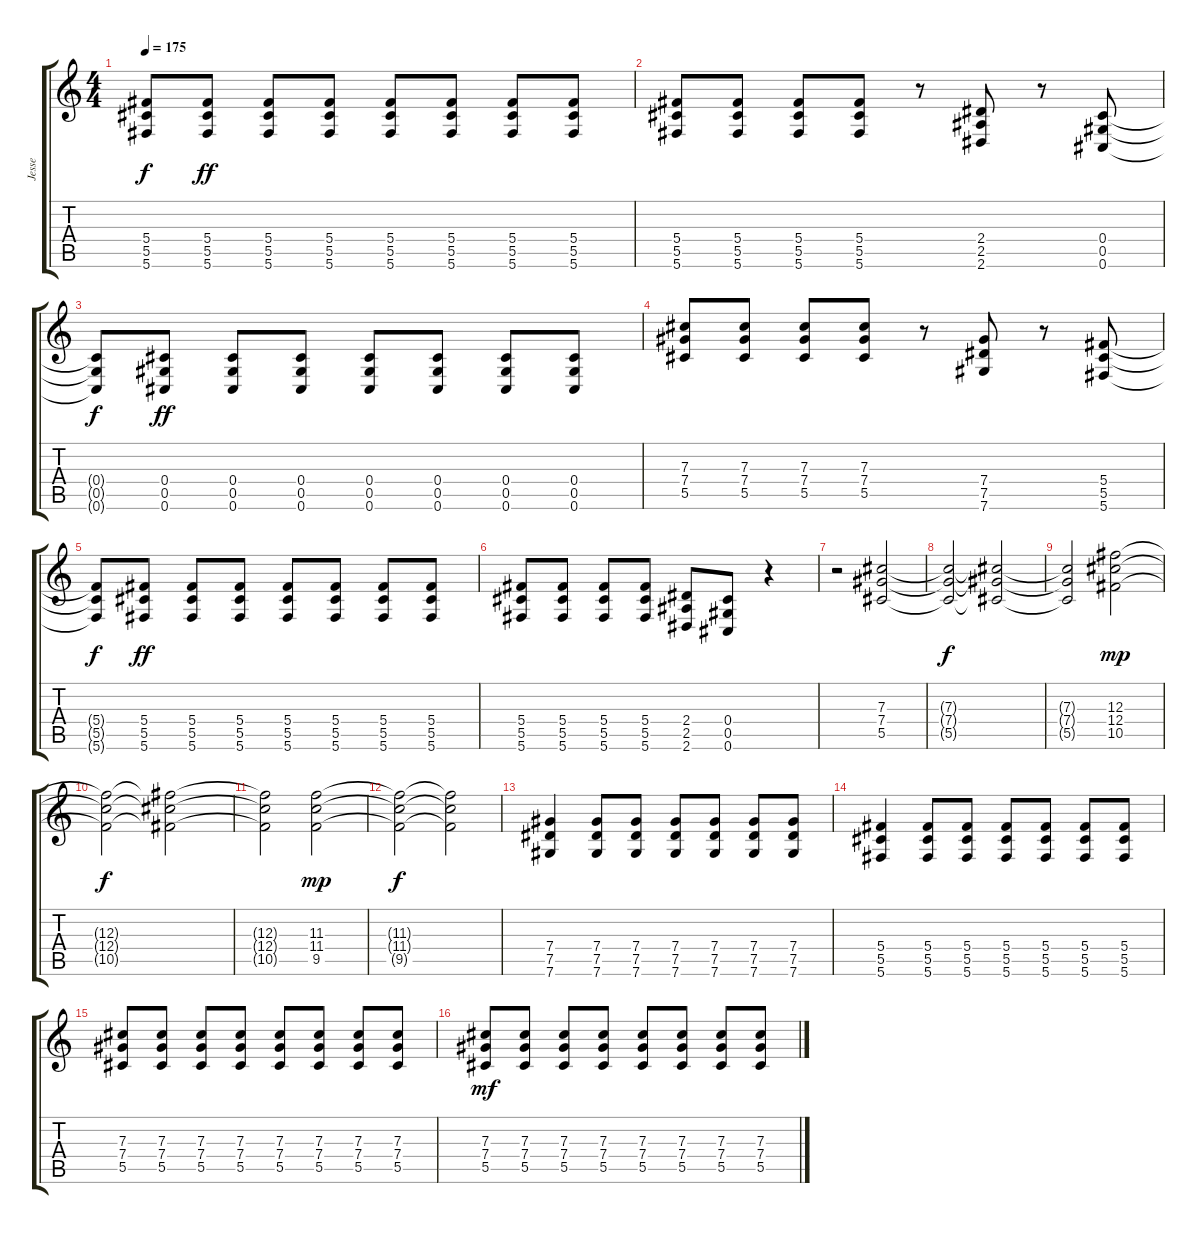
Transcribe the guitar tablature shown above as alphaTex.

\track ("Jesse" "Jesse") {instrument distortionguitar}
\staff {score tabs}
\tuning (Eb4 Bb3 Gb3 Db3 Ab2 Db2) {hide}
\ts (4 4)
\tempo 175
\clef g2
\ks c
(5.4{t} 5.5{t} 5.6{t}).8{dy f} (5.4 5.5 5.6).8{dy ff} (5.4 5.5 5.6).8 (5.4 5.5 5.6).8 (5.4 5.5 5.6).8 (5.4 5.5 5.6).8 (5.4 5.5 5.6).8 (5.4 5.5 5.6).8 |
(5.4 5.5 5.6).8 (5.4 5.5 5.6).8 (5.4 5.5 5.6).8 (5.4 5.5 5.6).8 r.8 (2.4 2.5 2.6).8 r.8 (0.4 0.5 0.6).8 |
(0.4{t} 0.5{t} 0.6{t}).8{dy f} (0.4 0.5 0.6).8{dy ff} (0.4 0.5 0.6).8 (0.4 0.5 0.6).8 (0.4 0.5 0.6).8 (0.4 0.5 0.6).8 (0.4 0.5 0.6).8 (0.4 0.5 0.6).8 |
(7.3 7.4 5.5).8 (7.3 7.4 5.5).8 (7.3 7.4 5.5).8 (7.3 7.4 5.5).8 r.8 (7.4 7.5 7.6).8 r.8 (5.4 5.5 5.6).8 |
(5.4{t} 5.5{t} 5.6{t}).8{dy f} (5.4 5.5 5.6).8{dy ff} (5.4 5.5 5.6).8 (5.4 5.5 5.6).8 (5.4 5.5 5.6).8 (5.4 5.5 5.6).8 (5.4 5.5 5.6).8 (5.4 5.5 5.6).8 |
(5.4 5.5 5.6).8 (5.4 5.5 5.6).8 (5.4 5.5 5.6).8 (5.4 5.5 5.6).8 (2.4 2.5 2.6).8 (0.4 0.5 0.6).8 r.4 |
r.2 (7.3 7.4 5.5).2 |
(7.3{t} 7.4{t} 5.5{t}).2{dy f} (7.3{t} 7.4{t} 5.5{t}).2 |
(7.3{t} 7.4{t} 5.5{t}).2 (12.3 12.4 10.5).2{dy mp} |
(12.3{t} 12.4{t} 10.5{t}).2{dy f} (12.3{t} 12.4{t} 10.5{t}).2 |
(12.3{t} 12.4{t} 10.5{t}).2 (11.3 11.4 9.5).2{dy mp} |
(11.3{t} 11.4{t} 9.5{t}).2{dy f} (11.3{t} 11.4{t} 9.5{t}).2 |
(7.4 7.5 7.6).4 (7.4 7.5 7.6).8 (7.4 7.5 7.6).8 (7.4 7.5 7.6).8 (7.4 7.5 7.6).8 (7.4 7.5 7.6).8 (7.4 7.5 7.6).8 |
(5.4 5.5 5.6).4 (5.4 5.5 5.6).8 (5.4 5.5 5.6).8 (5.4 5.5 5.6).8 (5.4 5.5 5.6).8 (5.4 5.5 5.6).8 (5.4 5.5 5.6).8 |
(7.3 7.4 5.5).8 (7.3 7.4 5.5).8 (7.3 7.4 5.5).8 (7.3 7.4 5.5).8 (7.3 7.4 5.5).8 (7.3 7.4 5.5).8 (7.3 7.4 5.5).8 (7.3 7.4 5.5).8 |
(7.3 7.4 5.5).8{dy mf} (7.3 7.4 5.5).8 (7.3 7.4 5.5).8 (7.3 7.4 5.5).8 (7.3 7.4 5.5).8 (7.3 7.4 5.5).8 (7.3 7.4 5.5).8 (7.3 7.4 5.5).8
